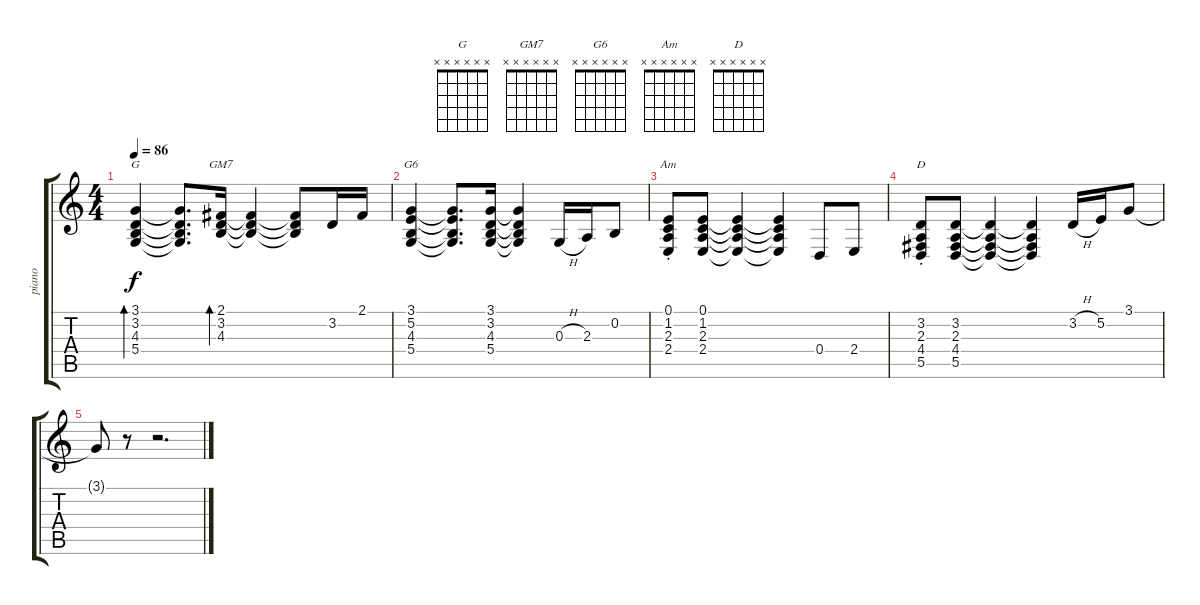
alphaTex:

\track ("piano" "piano") {instrument acousticgrandpiano}
\staff {score tabs}
\tuning (E4 B3 G3 D3 A2 E2) {hide}
\chord ("G" x x x x x x)
\chord ("GM7" x x x x x x)
\chord ("G6" x x x x x x)
\chord ("Am" x x x x x x)
\chord ("D" x x x x x x)
\ts (4 4)
\tempo 86
\clef g2
\ks c
(3.1 3.2 4.3 5.4).4{bd 60 ch "G" dy f} (3.1{t} 3.2{t} 4.3{t} 5.4{t}).8{d} (2.1 3.2 4.3).16{bd 60 ch "GM7"} (2.1{t} 3.2{t} 4.3{t}).4 (2.1{t} 3.2{t} 4.3{t}).8 3.2.16 2.1.16 |
(3.1 5.2 4.3 5.4).4{ch "G6"} (3.1{t} 5.2{t} 4.3{t} 5.4{t}).8{d} (3.1 3.2 4.3 5.4).16 (3.1{t} 3.2{t} 4.3{t} 5.4{t}).4 0.3{h}.16 2.3.16 0.2.8 |
(0.1{st} 1.2{st} 2.3{st} 2.4{st}).8{ch "Am"} (0.1 1.2 2.3 2.4).8 (0.1{t} 1.2{t} 2.3{t} 2.4{t}).4 (0.1{t} 1.2{t} 2.3{t} 2.4{t}).4 0.4.8 2.4.8 |
(3.2{st} 2.3{st} 4.4{st} 5.5{st}).8{ch "D"} (3.2 2.3 4.4 5.5).8 (3.2{t} 2.3{t} 4.4{t} 5.5{t}).4 (3.2{t} 2.3{t} 4.4{t} 5.5{t}).4 3.2{h}.16 5.2.16 3.1.8 |
3.1{t}.8 r.8 r.2{d}
